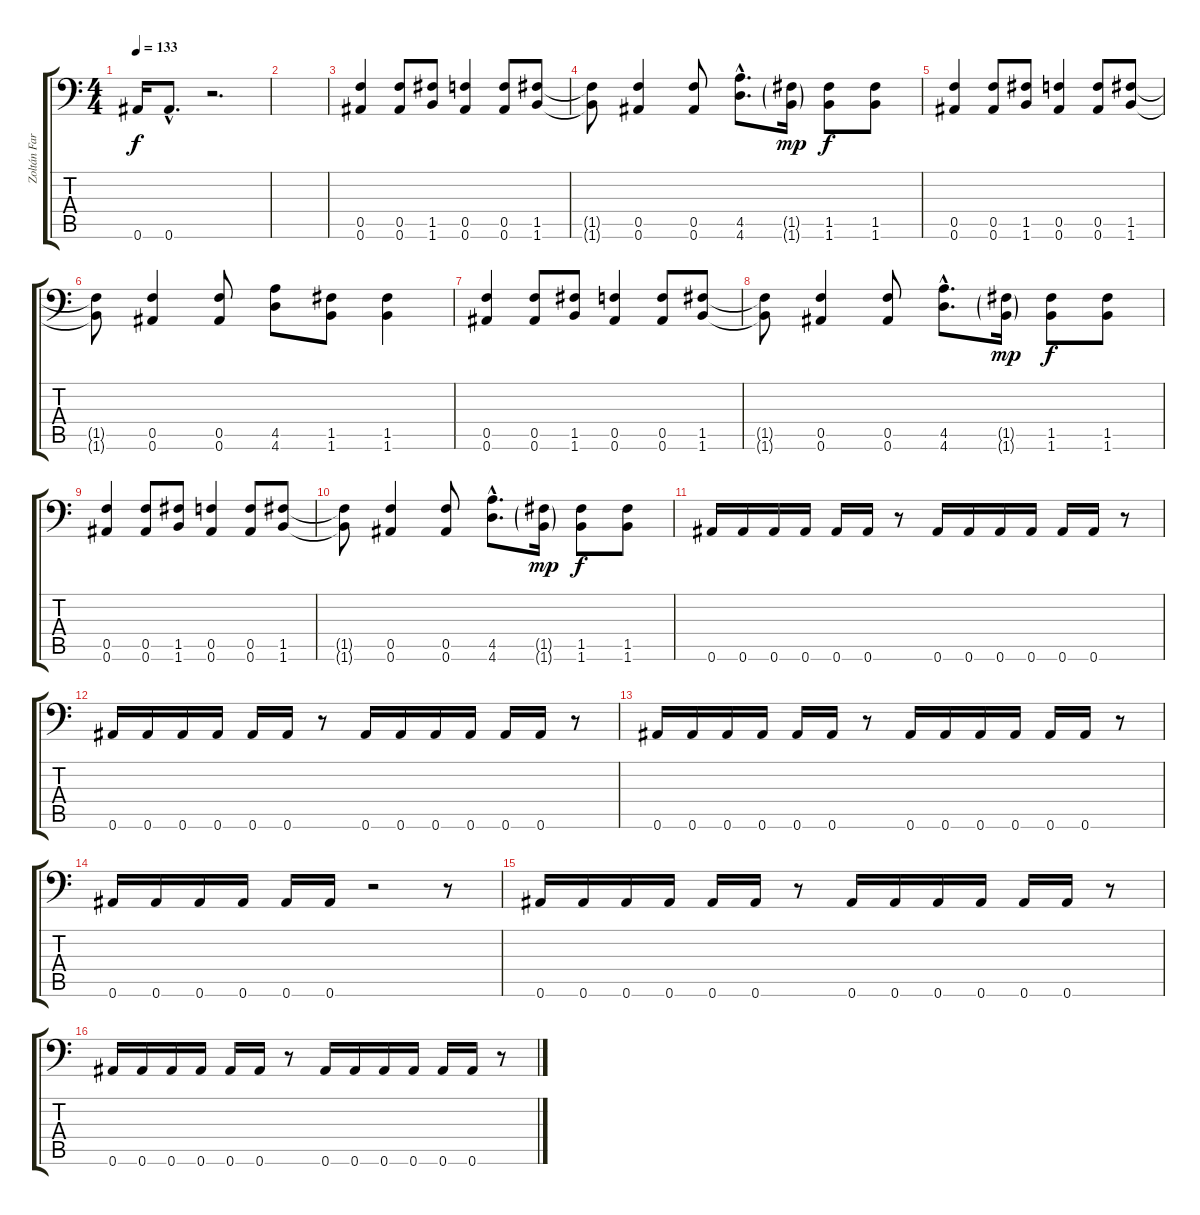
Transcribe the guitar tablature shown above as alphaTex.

\track ("Zoltán Farkas (Guitar+Vocals)" "Zoltán Far") {instrument distortionguitar}
\staff {score tabs}
\tuning (C4 G3 Eb3 Bb2 F2 Bb1) {hide}
\ts (4 4)
\tempo 133
\clef f4
\ks c
0.6.16{dy f} 0.6{hac}.8{d} r.2{d} |
|
(0.5 0.6).4 (0.5 0.6).8 (1.5 1.6).8 (0.5 0.6).4 (0.5 0.6).8 (1.5 1.6).8 |
(1.5{t} 1.6{t}).8 (0.5 0.6).4 (0.5 0.6).8 (4.5{hac} 4.6{hac}).8{d} (1.5{g} 1.6{g}).16{dy mp} (1.5 1.6).8{dy f} (1.5 1.6).8 |
(0.5 0.6).4 (0.5 0.6).8 (1.5 1.6).8 (0.5 0.6).4 (0.5 0.6).8 (1.5 1.6).8 |
(1.5{t} 1.6{t}).8 (0.5 0.6).4 (0.5 0.6).8 (4.5 4.6).8 (1.5 1.6).8 (1.5 1.6).4 |
(0.5 0.6).4 (0.5 0.6).8 (1.5 1.6).8 (0.5 0.6).4 (0.5 0.6).8 (1.5 1.6).8 |
(1.5{t} 1.6{t}).8 (0.5 0.6).4 (0.5 0.6).8 (4.5{hac} 4.6{hac}).8{d} (1.5{g} 1.6{g}).16{dy mp} (1.5 1.6).8{dy f} (1.5 1.6).8 |
(0.5 0.6).4 (0.5 0.6).8 (1.5 1.6).8 (0.5 0.6).4 (0.5 0.6).8 (1.5 1.6).8 |
(1.5{t} 1.6{t}).8 (0.5 0.6).4 (0.5 0.6).8 (4.5{hac} 4.6{hac}).8{d} (1.5{g} 1.6{g}).16{dy mp} (1.5 1.6).8{dy f} (1.5 1.6).8 |
0.6.16 0.6.16 0.6.16 0.6.16 0.6.16 0.6.16 r.8 0.6.16 0.6.16 0.6.16 0.6.16 0.6.16 0.6.16 r.8 |
0.6.16 0.6.16 0.6.16 0.6.16 0.6.16 0.6.16 r.8 0.6.16 0.6.16 0.6.16 0.6.16 0.6.16 0.6.16 r.8 |
0.6.16 0.6.16 0.6.16 0.6.16 0.6.16 0.6.16 r.8 0.6.16 0.6.16 0.6.16 0.6.16 0.6.16 0.6.16 r.8 |
0.6.16 0.6.16 0.6.16 0.6.16 0.6.16 0.6.16 r.2 r.8 |
0.6.16 0.6.16 0.6.16 0.6.16 0.6.16 0.6.16 r.8 0.6.16 0.6.16 0.6.16 0.6.16 0.6.16 0.6.16 r.8 |
0.6.16 0.6.16 0.6.16 0.6.16 0.6.16 0.6.16 r.8 0.6.16 0.6.16 0.6.16 0.6.16 0.6.16 0.6.16 r.8
